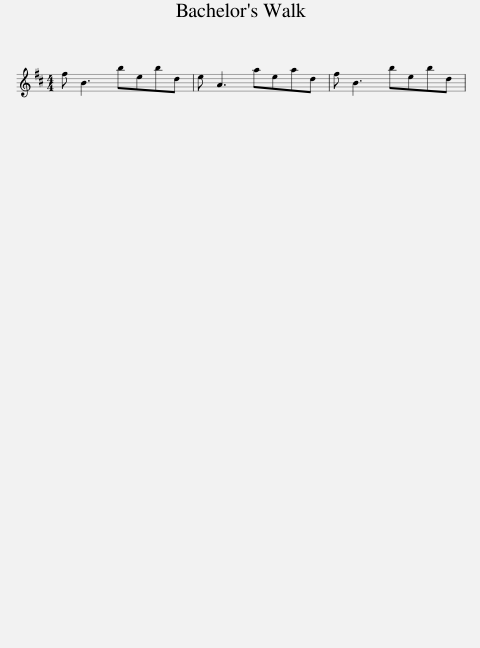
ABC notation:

X:1
L:1/8
M:4/4
I:linebreak $
K:Bmin
V:1 treble
V:1
 f B3 bebd | e A3 aead | f B3 bebd | %3
